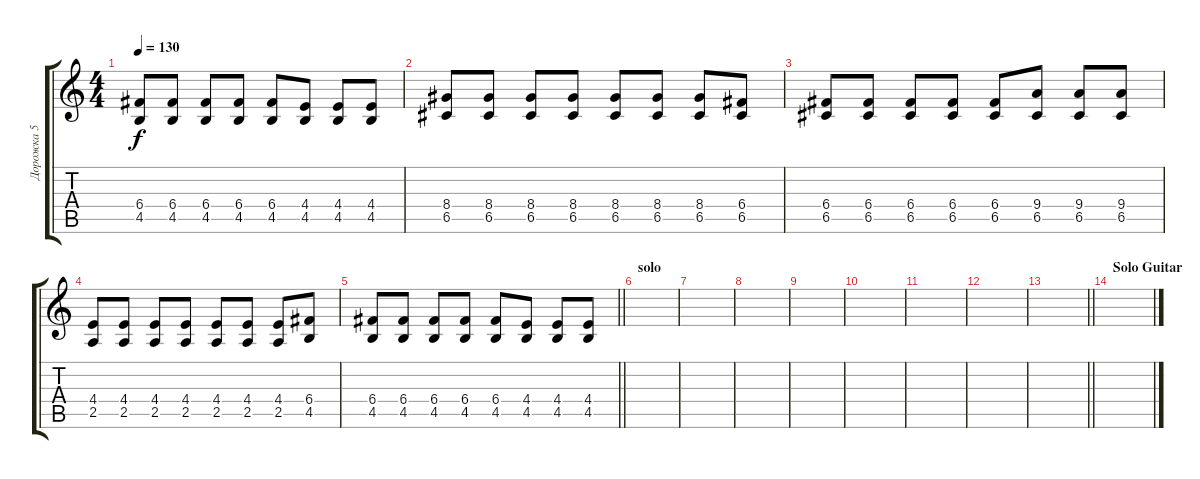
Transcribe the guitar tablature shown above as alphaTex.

\track ("Дорожка 5" "Дорожка 5") {instrument distortionguitar}
\staff {score tabs}
\tuning (D4 A3 F3 C3 G2 C2) {hide}
\ts (4 4)
\tempo 130
\clef g2
\ks c
(6.4 4.5).8{dy f} (6.4 4.5).8 (6.4 4.5).8 (6.4 4.5).8 (6.4 4.5).8 (4.4 4.5).8 (4.4 4.5).8 (4.4 4.5).8 |
(8.4 6.5).8 (8.4 6.5).8 (8.4 6.5).8 (8.4 6.5).8 (8.4 6.5).8 (8.4 6.5).8 (8.4 6.5).8 (6.4 6.5).8 |
(6.4 6.5).8 (6.4 6.5).8 (6.4 6.5).8 (6.4 6.5).8 (6.4 6.5).8 (9.4 6.5).8 (9.4 6.5).8 (9.4 6.5).8 |
(4.4 2.5).8 (4.4 2.5).8 (4.4 2.5).8 (4.4 2.5).8 (4.4 2.5).8 (4.4 2.5).8 (4.4 2.5).8 (6.4 4.5).8 |
\barLineRight lightlight
(6.4 4.5).8 (6.4 4.5).8 (6.4 4.5).8 (6.4 4.5).8 (6.4 4.5).8 (4.4 4.5).8 (4.4 4.5).8 (4.4 4.5).8 |
\section ("" "solo")
|
|
|
|
|
|
|
\barLineRight lightlight
|
\section ("" "Solo Guitar")
